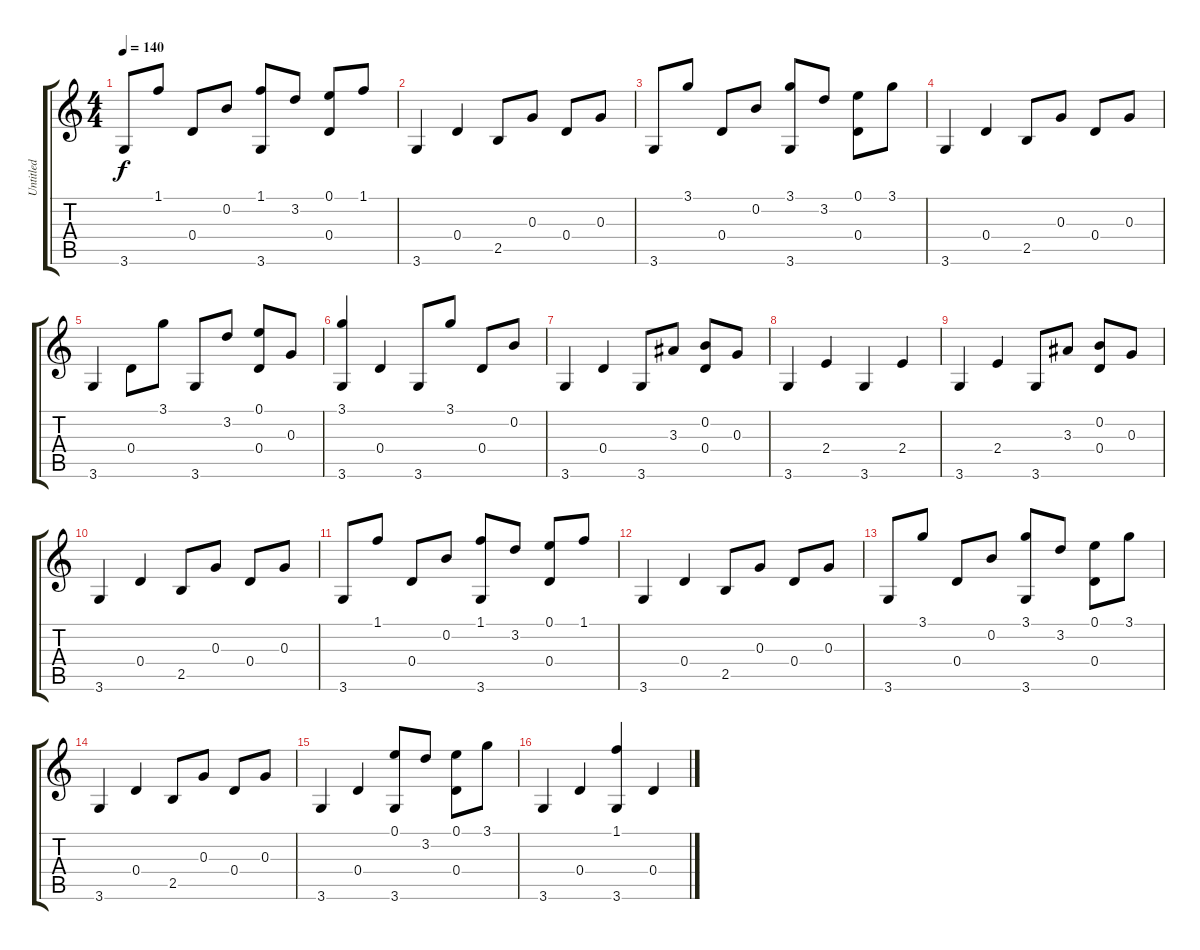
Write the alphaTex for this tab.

\track ("Untitled" "Untitled") {instrument acousticguitarnylon}
\staff {score tabs}
\tuning (E4 B3 G3 D3 A2 E2) {hide}
\ts (4 4)
\tempo 140
\clef g2
\ks c
3.6.8{dy f} 1.1.8 0.4.8 0.2.8 (1.1 3.6).8 3.2.8 (0.1 0.4).8 1.1.8 |
3.6.4 0.4.4 2.5.8 0.3.8 0.4.8 0.3.8 |
3.6.8 3.1.8 0.4.8 0.2.8 (3.1 3.6).8 3.2.8 (0.1 0.4).8 3.1.8 |
3.6.4 0.4.4 2.5.8 0.3.8 0.4.8 0.3.8 |
3.6.4 0.4.8 3.1.8 3.6.8 3.2.8 (0.1 0.4).8 0.3.8 |
(3.1 3.6).4 0.4.4 3.6.8 3.1.8 0.4.8 0.2.8 |
3.6.4 0.4.4 3.6.8 3.3.8 (0.2 0.4).8 0.3.8 |
3.6.4 2.4.4 3.6.4 2.4.4 |
3.6.4 2.4.4 3.6.8 3.3.8 (0.2 0.4).8 0.3.8 |
3.6.4 0.4.4 2.5.8 0.3.8 0.4.8 0.3.8 |
3.6.8 1.1.8 0.4.8 0.2.8 (1.1 3.6).8 3.2.8 (0.1 0.4).8 1.1.8 |
3.6.4 0.4.4 2.5.8 0.3.8 0.4.8 0.3.8 |
3.6.8 3.1.8 0.4.8 0.2.8 (3.1 3.6).8 3.2.8 (0.1 0.4).8 3.1.8 |
3.6.4 0.4.4 2.5.8 0.3.8 0.4.8 0.3.8 |
3.6.4 0.4.4 (0.1 3.6).8 3.2.8 (0.1 0.4).8 3.1.8 |
3.6.4 0.4.4 (1.1 3.6).4 0.4.4
